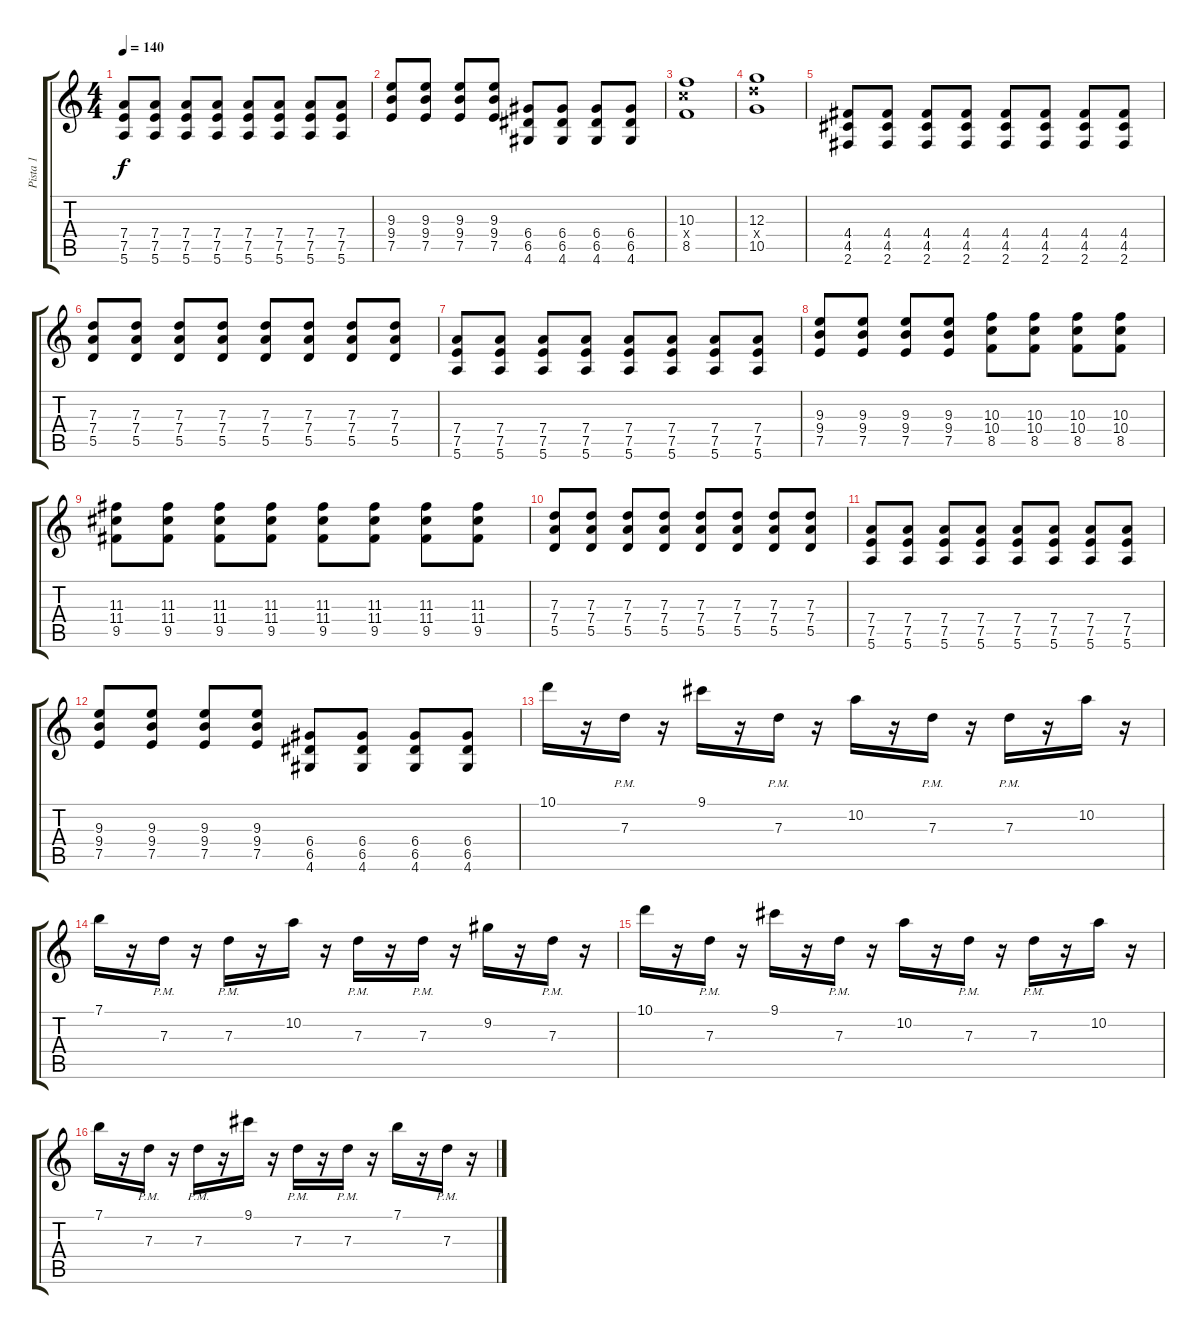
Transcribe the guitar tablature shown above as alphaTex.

\track ("Pista 1" "Pista 1") {instrument distortionguitar}
\staff {score tabs}
\tuning (E4 B3 G3 D3 A2 E2) {hide}
\ts (4 4)
\tempo 140
\clef g2
\ks c
(7.4 7.5 5.6).8{dy f} (7.4 7.5 5.6).8 (7.4 7.5 5.6).8 (7.4 7.5 5.6).8 (7.4 7.5 5.6).8 (7.4 7.5 5.6).8 (7.4 7.5 5.6).8 (7.4 7.5 5.6).8 |
(9.3 9.4 7.5).8 (9.3 9.4 7.5).8 (9.3 9.4 7.5).8 (9.3 9.4 7.5).8 (6.4 6.5 4.6).8 (6.4 6.5 4.6).8 (6.4 6.5 4.6).8 (6.4 6.5 4.6).8 |
(10.3 10.4{x} 8.5).1 |
(12.3 12.4{x} 10.5).1 |
(4.4 4.5 2.6).8 (4.4 4.5 2.6).8 (4.4 4.5 2.6).8 (4.4 4.5 2.6).8 (4.4 4.5 2.6).8 (4.4 4.5 2.6).8 (4.4 4.5 2.6).8 (4.4 4.5 2.6).8 |
(7.3 7.4 5.5).8 (7.3 7.4 5.5).8 (7.3 7.4 5.5).8 (7.3 7.4 5.5).8 (7.3 7.4 5.5).8 (7.3 7.4 5.5).8 (7.3 7.4 5.5).8 (7.3 7.4 5.5).8 |
(7.4 7.5 5.6).8 (7.4 7.5 5.6).8 (7.4 7.5 5.6).8 (7.4 7.5 5.6).8 (7.4 7.5 5.6).8 (7.4 7.5 5.6).8 (7.4 7.5 5.6).8 (7.4 7.5 5.6).8 |
(9.3 9.4 7.5).8 (9.3 9.4 7.5).8 (9.3 9.4 7.5).8 (9.3 9.4 7.5).8 (10.3 10.4 8.5).8 (10.3 10.4 8.5).8 (10.3 10.4 8.5).8 (10.3 10.4 8.5).8 |
(11.3 11.4 9.5).8 (11.3 11.4 9.5).8 (11.3 11.4 9.5).8 (11.3 11.4 9.5).8 (11.3 11.4 9.5).8 (11.3 11.4 9.5).8 (11.3 11.4 9.5).8 (11.3 11.4 9.5).8 |
(7.3 7.4 5.5).8 (7.3 7.4 5.5).8 (7.3 7.4 5.5).8 (7.3 7.4 5.5).8 (7.3 7.4 5.5).8 (7.3 7.4 5.5).8 (7.3 7.4 5.5).8 (7.3 7.4 5.5).8 |
(7.4 7.5 5.6).8 (7.4 7.5 5.6).8 (7.4 7.5 5.6).8 (7.4 7.5 5.6).8 (7.4 7.5 5.6).8 (7.4 7.5 5.6).8 (7.4 7.5 5.6).8 (7.4 7.5 5.6).8 |
(9.3 9.4 7.5).8 (9.3 9.4 7.5).8 (9.3 9.4 7.5).8 (9.3 9.4 7.5).8 (6.4 6.5 4.6).8 (6.4 6.5 4.6).8 (6.4 6.5 4.6).8 (6.4 6.5 4.6).8 |
10.1.16 r.16 7.3{pm}.16 r.16 9.1.16 r.16 7.3{pm}.16 r.16 10.2.16 r.16 7.3{pm}.16 r.16 7.3{pm}.16 r.16 10.2.16 r.16 |
7.1.16 r.16 7.3{pm}.16 r.16 7.3{pm}.16 r.16 10.2.16 r.16 7.3{pm}.16 r.16 7.3{pm}.16 r.16 9.2.16 r.16 7.3{pm}.16 r.16 |
10.1.16 r.16 7.3{pm}.16 r.16 9.1.16 r.16 7.3{pm}.16 r.16 10.2.16 r.16 7.3{pm}.16 r.16 7.3{pm}.16 r.16 10.2.16 r.16 |
7.1.16 r.16 7.3{pm}.16 r.16 7.3{pm}.16 r.16 9.1.16 r.16 7.3{pm}.16 r.16 7.3{pm}.16 r.16 7.1.16 r.16 7.3{pm}.16 r.16
